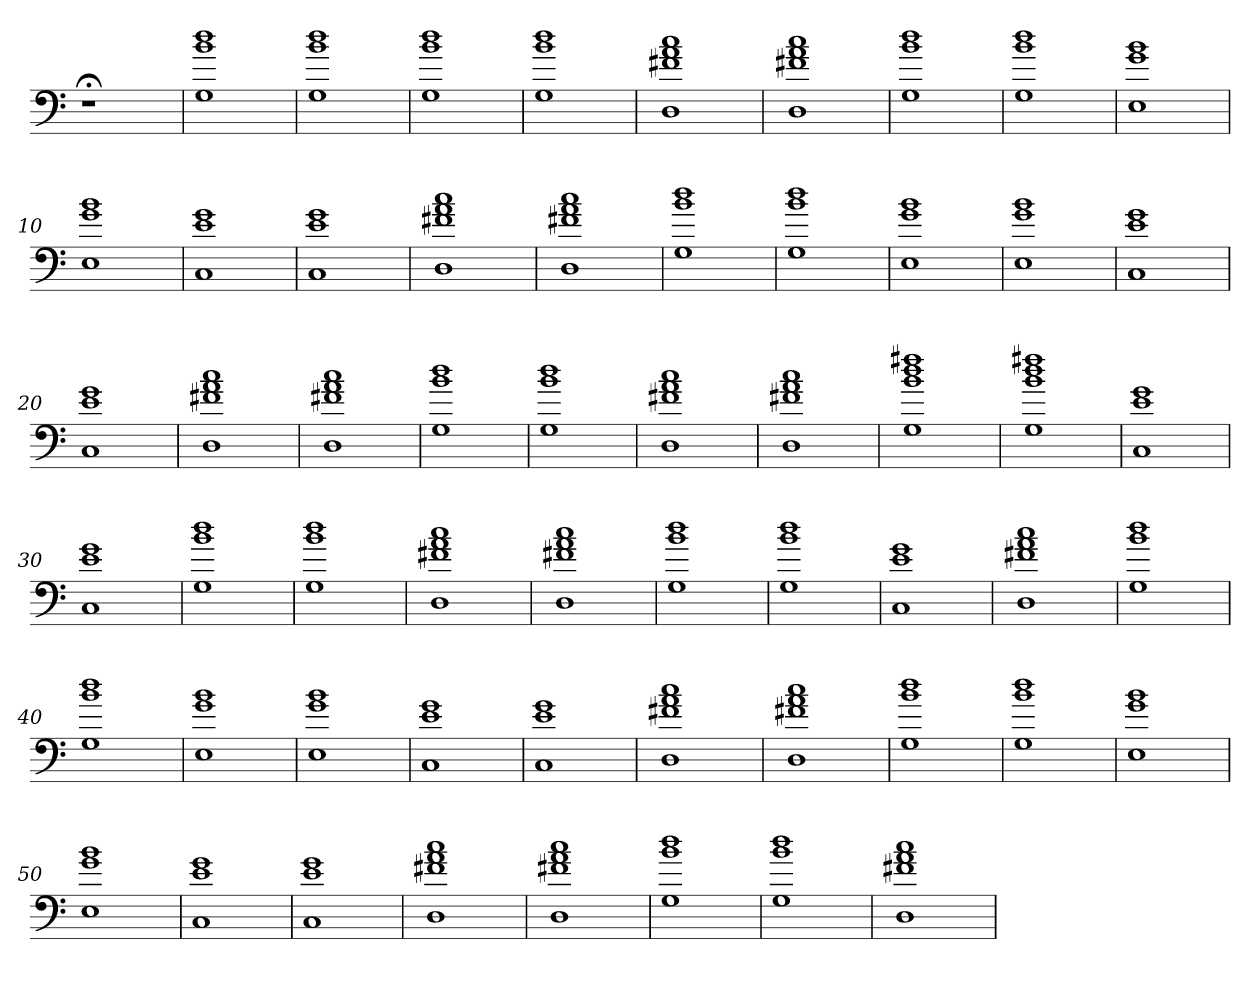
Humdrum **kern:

**kern
*part1
*staff1
=
1r;<
=1
1G 1b 1dd
=2
1G 1b 1dd
=3
1G 1b 1dd
=4
1G 1b 1dd
=5
1D 1f#X 1a 1cc
=6
1D 1f#X 1a 1cc
=7
1G 1b 1dd
=8
1G 1b 1dd
=9
1E 1g 1b
=10
1E 1g 1b
=11
1C 1e 1g
=12
1C 1e 1g
=13
1D 1f#X 1a 1cc
=14
1D 1f#X 1a 1cc
=15
1G 1b 1dd
=16
1G 1b 1dd
=17
1E 1g 1b
=18
1E 1g 1b
=19
1C 1e 1g
=20
1C 1e 1g
=21
1D 1f#X 1a 1cc
=22
1D 1f#X 1a 1cc
=23
1G 1b 1dd
=24
1G 1b 1dd
=25
1D 1f#X 1a 1cc
=26
1D 1f#X 1a 1cc
=27
1G 1b 1dd 1ff#X
=28
1G 1b 1dd 1ff#X
=29
1C 1e 1g
=30
1C 1e 1g
=31
1G 1b 1dd
=32
1G 1b 1dd
=33
1D 1f#X 1a 1cc
=34
1D 1f#X 1a 1cc
=35
1G 1b 1dd
=36
1G 1b 1dd
=37
1C 1e 1g
=38
1D 1f#X 1a 1cc
=39
1G 1b 1dd
=40
1G 1b 1dd
=41
1E 1g 1b
=42
1E 1g 1b
=43
1C 1e 1g
=44
1C 1e 1g
=45
1D 1f#X 1a 1cc
=46
1D 1f#X 1a 1cc
=47
1G 1b 1dd
=48
1G 1b 1dd
=49
1E 1g 1b
=50
1E 1g 1b
=51
1C 1e 1g
=52
1C 1e 1g
=53
1D 1f#X 1a 1cc
=54
1D 1f#X 1a 1cc
=55
1G 1b 1dd
=56
1G 1b 1dd
=57
1D 1f#X 1a 1cc
=
*-
